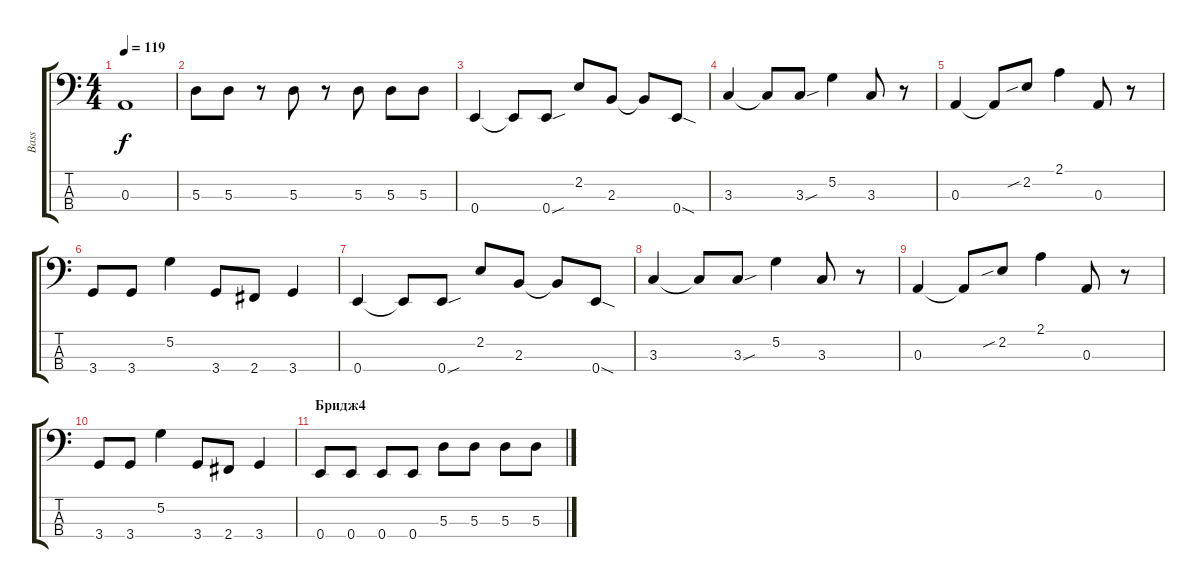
\track ("Bass" "Bass") {instrument electricbassfinger}
\staff {score tabs}
\tuning (G2 D2 A1 E1) {hide}
\ts (4 4)
\tempo 119
\clef f4
\ks c
0.3.1{dy f} |
5.3.8 5.3.8 r.8 5.3.8 r.8 5.3.8 5.3.8 5.3.8 |
0.4.4 0.4{t}.8 0.4{sou}.8 2.2.8 2.3.8 2.3{t}.8 0.4{sod}.8 |
3.3.4 3.3{t}.8 3.3{sou}.8 5.2.4 3.3.8 r.8 |
0.3.4 0.3{t}.8 2.2{sib}.8 2.1.4 0.3.8 r.8 |
3.4.8 3.4.8 5.2.4 3.4.8 2.4.8 3.4.4 |
0.4.4 0.4{t}.8 0.4{sou}.8 2.2.8 2.3.8 2.3{t}.8 0.4{sod}.8 |
3.3.4 3.3{t}.8 3.3{sou}.8 5.2.4 3.3.8 r.8 |
0.3.4 0.3{t}.8 2.2{sib}.8 2.1.4 0.3.8 r.8 |
3.4.8 3.4.8 5.2.4 3.4.8 2.4.8 3.4.4 |
\section ("" "Бридж4")
0.4.8 0.4.8 0.4.8 0.4.8 5.3.8 5.3.8 5.3.8 5.3.8
